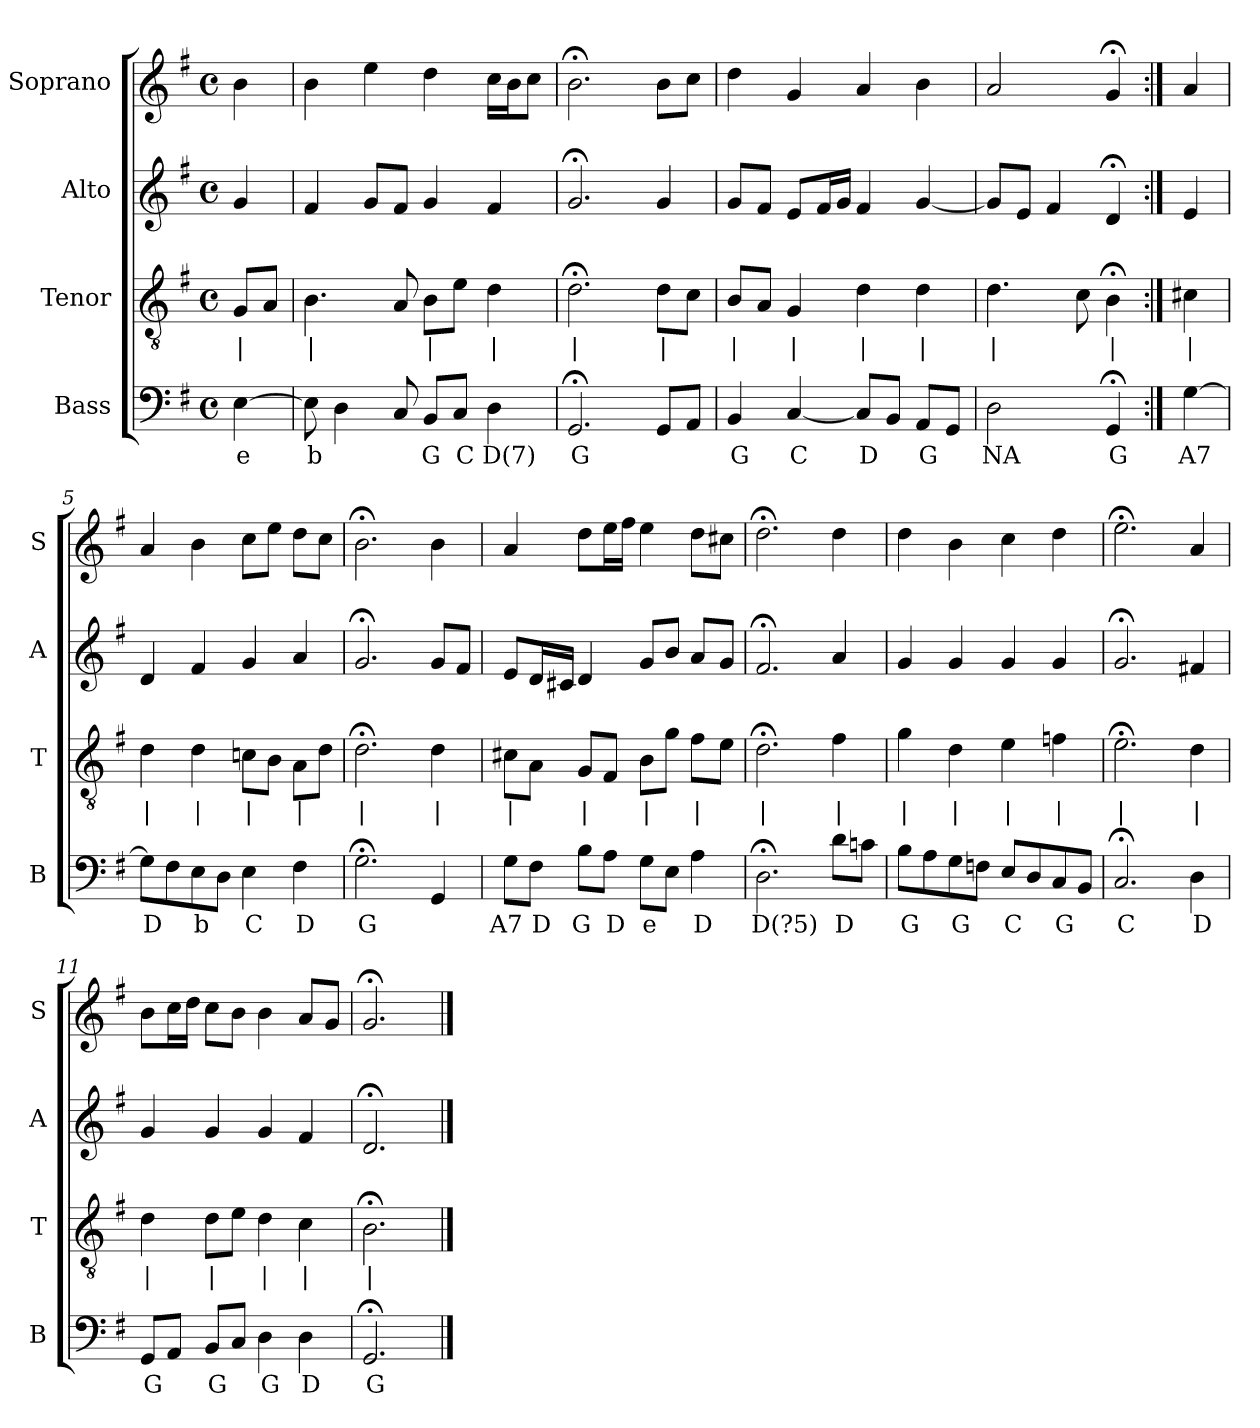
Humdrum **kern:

**kern	**text	**kern	**text	**kern	**kern
*part4	*part4	*part3	*part3	*part2	*part1
*staff4	*staff4	*staff3	*staff3	*staff2	*staff1
*I"Bass	*	*I"Tenor	*	*I"Alto	*I"Soprano
*I'B	*	*I'T	*	*I'A	*I'S
*clefF4	*	*clefGv2	*	*clefG2	*clefG2
*k[f#]	*	*k[f#]	*	*k[f#]	*k[f#]
*G:	*	*G:	*	*G:	*G:
*M4/4	*	*M4/4	*	*M4/4	*M4/4
*met(c)	*	*met(c)	*	*met(c)	*met(c)
*MM100	*	*MM100	*	*MM100	*MM100
=	=	=	=	=	=
[4E	e	8GL	|	4g	4b
.	.	8AJ	.	.	.
=1	=1	=1	=1	=1	=1
8E]	b	4.B	|	4f#	4b
4D	.	.	.	.	.
.	.	.	.	8gL	4ee
8C	.	8A	.	8f#J	.
8BBL	G	8BL	|	4g	4dd
8CJ	C	8eJ	.	.	.
4D	D(7)	4d	|	4f#	16ccLL
.	.	.	.	.	16bJ
.	.	.	.	.	8ccJ
=2	=2	=2	=2	=2	=2
2.GG;<	G	2.d;<	|	2.g;<	2.b;<
8GGL	.	8dL	|	4g	8bL
8AAJ	.	8cJ	.	.	8ccJ
=3	=3	=3	=3	=3	=3
4BB	G	8BL	|	8gL	4dd
.	.	8AJ	.	8f#J	.
[4C	C	4G	|	8eL	4g
.	.	.	.	16f#L	.
.	.	.	.	16gJJ	.
8CL]	D	4d	|	4f#	4a
8BBJ	.	.	.	.	.
8AAL	G	4d	|	[4g	4b
8GGJ	.	.	.	.	.
=4	=4	=4	=4	=4	=4
2D	NA	4.d	|	8gL]	2a
.	.	.	.	8eJ	.
.	.	.	.	4f#	.
.	.	8c	.	.	.
4GG;<	G	4B;<	|	4d;<	4g;<
=:|!	=:|!	=:|!	=:|!	=:|!	=:|!
[4G	A7	4c#X	|	4e	4a
=5	=5	=5	=5	=5	=5
8GL]	D	4d	|	4d	4a
8F#	.	.	.	.	.
8E	b	4d	|	4f#	4b
8DJ	.	.	.	.	.
4E	C	8cnL	|	4g	8ccL
.	.	8BJ	.	.	8eeJ
4F#	D	8AL	|	4a	8ddL
.	.	8dJ	.	.	8ccJ
=6	=6	=6	=6	=6	=6
2.G;<	G	2.d;<	|	2.g;<	2.b;<
4GG	.	4d	|	8gL	4b
.	.	.	.	8f#J	.
=7	=7	=7	=7	=7	=7
8GL	A7	8c#XL	|	8eL	4a
8F#J	D	8AJ	.	16dL	.
.	.	.	.	16c#XJJ	.
8BL	G	8GL	|	4d	8ddL
8AJ	D	8F#J	.	.	16eeL
.	.	.	.	.	16ff#JJ
8GL	e	8BL	|	8gL	4ee
8EJ	.	8gJ	.	8bJ	.
4A	D	8f#L	|	8aL	8ddL
.	.	8eJ	.	8gJ	8cc#XJ
=8	=8	=8	=8	=8	=8
2.D;<	D(?5)	2.d;<	|	2.f#;<	2.dd;<
8dL	D	4f#	|	4a	4dd
8cnJ	.	.	.	.	.
=9	=9	=9	=9	=9	=9
8BL	G	4g	|	4g	4dd
8A	.	.	.	.	.
8G	G	4d	|	4g	4b
8FnJ	.	.	.	.	.
8EL	C	4e	|	4g	4cc
8D	.	.	.	.	.
8C	G	4fn	|	4g	4dd
8BBJ	.	.	.	.	.
=10	=10	=10	=10	=10	=10
2.C;<	C	2.e;<	|	2.g;<	2.ee;<
4D	D	4d	|	4f#X	4a
=11	=11	=11	=11	=11	=11
8GGL	G	4d	|	4g	8bL
8AAJ	.	.	.	.	16ccL
.	.	.	.	.	16ddJJ
8BBL	G	8dL	|	4g	8ccL
8CJ	.	8eJ	.	.	8bJ
4D	G	4d	|	4g	4b
4D	D	4c	|	4f#	8aL
.	.	.	.	.	8gJ
=12	=12	=12	=12	=12	=12
2.GG;<	G	2.B;<	|	2.d;<	2.g;<
==	==	==	==	==	==
*-	*-	*-	*-	*-	*-
